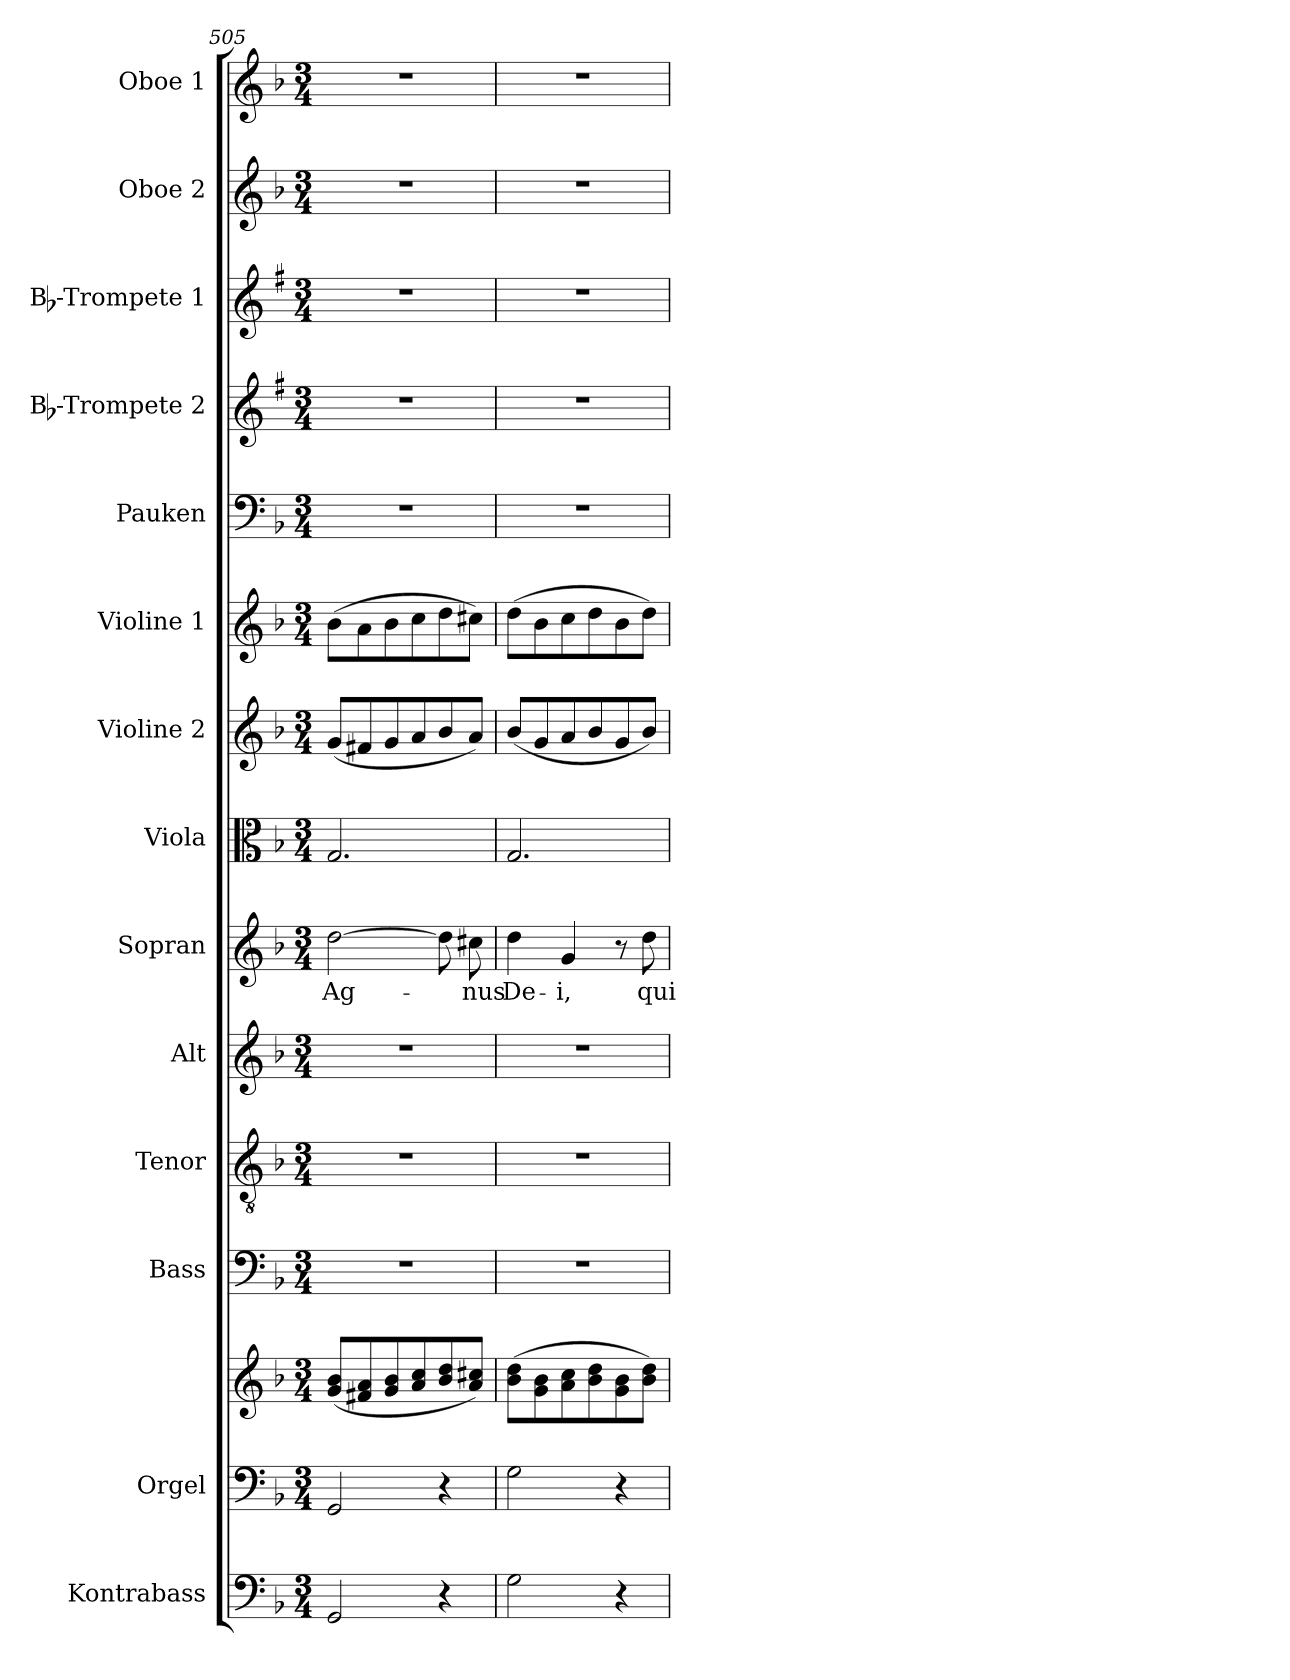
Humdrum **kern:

**kern	**kern	**kern	**kern	**kern	**kern	**kern	**text	**kern	**kern	**kern	**kern	**kern	**kern	**kern	**kern
*part14	*part13	*part13	*part12	*part11	*part10	*part9	*part9	*part8	*part7	*part6	*part5	*part4	*part3	*part2	*part1
*staff15	*staff14	*staff13	*staff12	*staff11	*staff10	*staff9	*staff9	*staff8	*staff7	*staff6	*staff5	*staff4	*staff3	*staff2	*staff1
*I"Kontrabass	*I"Orgel	*	*I"Bass	*I"Tenor	*I"Alt	*I"Sopran	*	*I"Viola	*I"Violine 2	*I"Violine 1	*I"Pauken	*I"Bb-Trompete 2	*I"Bb-Trompete 1	*I"Oboe 2	*I"Oboe 1
*I'Kb.	*I'Org.	*	*I'B.	*I'T.	*I'A.	*I'S.	*	*I'Vla.	*I'Vl. 2	*I'Vl. 1	*I'Pk.	*I'Bb Trp. 2	*I'Bb Trp. 1	*I'Ob. 2	*I'Ob. 1
*clefF4	*clefF4	*clefG2	*clefF4	*clefGv2	*clefG2	*clefG2	*	*clefC3	*clefG2	*clefG2	*clefF4	*clefG2	*clefG2	*clefG2	*clefG2
*ITrd7c12	*	*	*	*	*	*	*	*	*	*	*	*ITrd1c2	*ITrd1c2	*	*
*k[b-]	*k[b-]	*k[b-]	*k[b-]	*k[b-]	*k[b-]	*k[b-]	*	*k[b-]	*k[b-]	*k[b-]	*k[b-]	*k[b-]	*k[b-]	*k[b-]	*k[b-]
*F:	*F:	*F:	*F:	*F:	*F:	*F:	*	*F:	*F:	*F:	*F:	*F:	*F:	*F:	*F:
*M3/4	*M3/4	*M3/4	*M3/4	*M3/4	*M3/4	*M3/4	*	*M3/4	*M3/4	*M3/4	*M3/4	*M3/4	*M3/4	*M3/4	*M3/4
=505	=505	=505	=505	=505	=505	=505	=505	=505	=505	=505	=505	=505	=505	=505	=505
!	!	!	!	!	!	!	!LO:LY:b	!	!	!	!	!	!	!	!
2GGG/	2GG/	(<8g/ 8b-/L	2.r	2.r	2.r	[2dd\	Ag-	2.G/	(<8g/L	(>8b-\L	2.r	2.r	2.r	2.r	2.r
.	.	8f#X/ 8a/	.	.	.	.	.	.	8f#X/	8a\	.	.	.	.	.
.	.	8g/ 8b-/	.	.	.	.	.	.	8g/	8b-\	.	.	.	.	.
.	.	8a/ 8cc/	.	.	.	.	.	.	8a/	8cc\	.	.	.	.	.
4r	4r	8b-/ 8dd/	.	.	.	8dd\]	.	.	8b-/	8dd\	.	.	.	.	.
!	!	!	!	!	!	!	!LO:LY:b	!	!	!	!	!	!	!	!
.	.	8a/ 8cc#X/J)	.	.	.	8cc#X\	-nus	.	8a/J)	8cc#X\J)	.	.	.	.	.
=506	=506	=506	=506	=506	=506	=506	=506	=506	=506	=506	=506	=506	=506	=506	=506
!	!	!	!	!	!	!	!LO:LY:b	!	!	!	!	!	!	!	!
2GG\	2G\	(>8b-\ 8dd\L	2.r	2.r	2.r	4dd\	De-	2.G/	(<8b-/L	(>8dd\L	2.r	2.r	2.r	2.r	2.r
.	.	8g\ 8b-\	.	.	.	.	.	.	8g/	8b-\	.	.	.	.	.
!	!	!	!	!	!	!	!LO:LY:b	!	!	!	!	!	!	!	!
.	.	8a\ 8cc\	.	.	.	4g/	-i,	.	8a/	8cc\	.	.	.	.	.
.	.	8b-\ 8dd\	.	.	.	.	.	.	8b-/	8dd\	.	.	.	.	.
4r	4r	8g\ 8b-\	.	.	.	8r	.	.	8g/	8b-\	.	.	.	.	.
!	!	!	!	!	!	!	!LO:LY:b	!	!	!	!	!	!	!	!
.	.	8b-\ 8dd\J)	.	.	.	8dd\	qui	.	8b-/J)	8dd\J)	.	.	.	.	.
=	=	=	=	=	=	=	=	=	=	=	=	=	=	=	=
*-	*-	*-	*-	*-	*-	*-	*-	*-	*-	*-	*-	*-	*-	*-	*-
